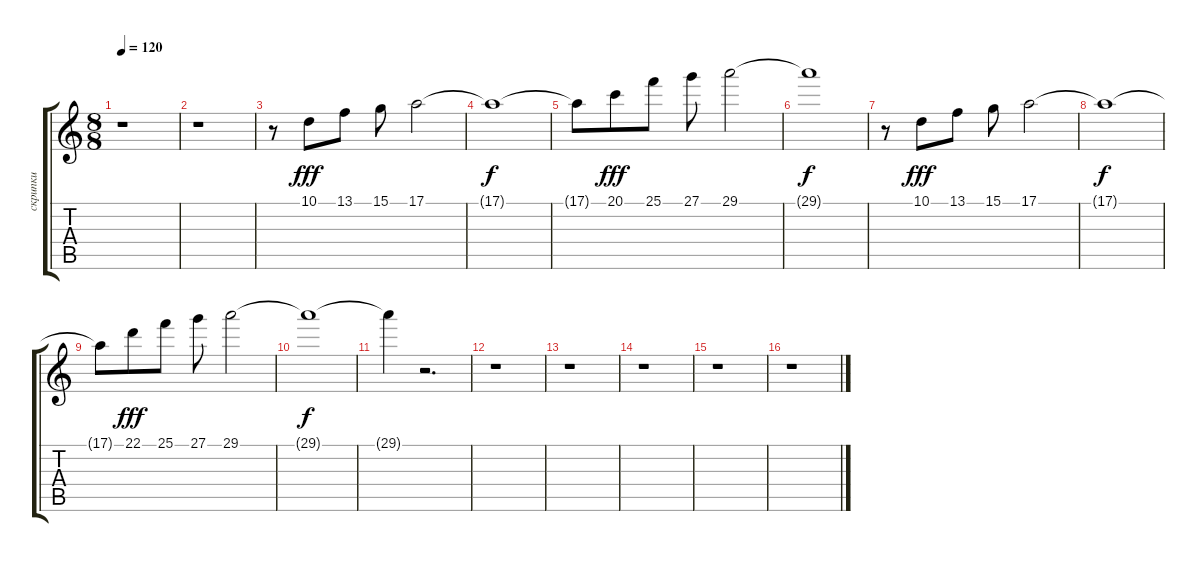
\track ("скрипки" "скрипки") {instrument stringensemble1}
\staff {score tabs}
\tuning (E4 B3 G3 D3 A2 E2) {hide}
\ts (8 8)
\tempo 120
\clef g2
\ks c
r.1{dy f} |
r.1 |
r.8 10.1.8{dy fff} 13.1.8 15.1.8 17.1.2 |
17.1{t}.1{dy f} |
17.1{t}.8 20.1.8{dy fff} 25.1.8 27.1.8 29.1.2 |
29.1{t}.1{dy f} |
r.8 10.1.8{dy fff} 13.1.8 15.1.8 17.1.2 |
17.1{t}.1{dy f} |
17.1{t}.8 22.1.8{dy fff} 25.1.8 27.1.8 29.1.2 |
29.1{t}.1{dy f} |
29.1{t}.4 r.2{d} |
r.1 |
r.1 |
r.1 |
r.1 |
r.1
